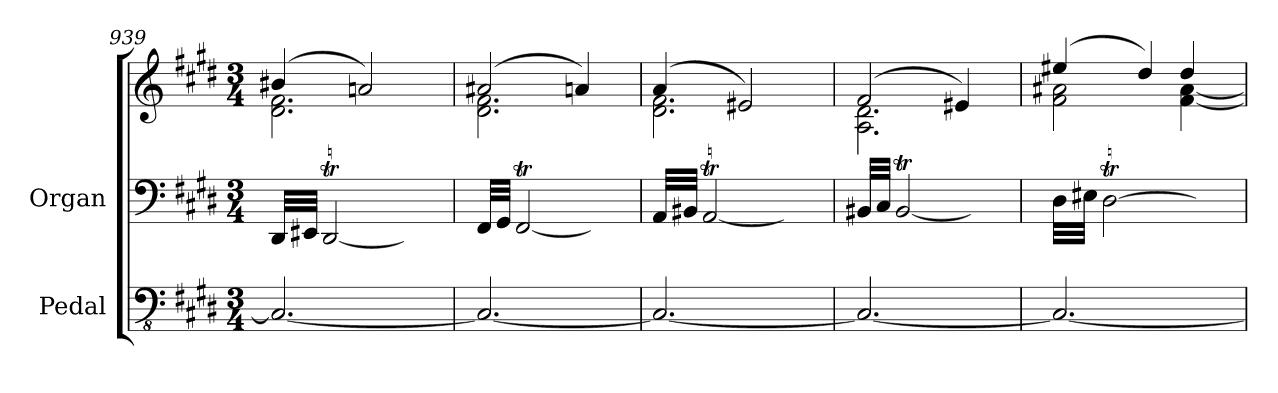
**kern	**kern	**kern
*part2	*part1	*part1
*staff3	*staff2	*staff1
*I"Pedal	*I"Organ	*
*clefFv4	*clefF4	*clefG2
*k[f#c#g#d#]	*k[f#c#g#d#]	*k[f#c#g#d#]
*M3/4	*M3/4	*M3/4
=939	=939	=939
*	*	*^
2.CC#/_	32DD#!/LLL	(>4b#X/	2.d#\ 2.f#\
.	32EE#X!/JJJ	.	.
!	!LO:N:head=open	!	!
.	[2DD#t/	.	.
.	.	2an/)	.
.	8DD#/Lyy_	.	.
.	16DD#/Jkyy]	.	.
!!LO:PB:g=z	!!
=940	=940	=940	=940
2.CC#/_	32FF#!/LLL	(>2a#X/	2.d#\ 2.f#\
.	32GG#!/JJJ	.	.
!	!LO:N:head=open	!	!
.	[2FF#T/	.	.
.	.	4an/)	.
.	8FF#/Lyy_	.	.
.	16FF#/Jkyy]	.	.
=941	=941	=941	=941
2.CC#/_	32AA!/LLL	(>4a/	2.d#\ 2.f#\
.	32BB#X!/JJJ	.	.
!	!LO:N:head=open	!	!
.	[2AAT/	.	.
.	.	2e#X/)	.
.	8AA/Lyy_	.	.
.	16AA/Jkyy]	.	.
=942	=942	=942	=942
2.CC#/_	32BB#X!/LLL	(>2f#/	2.A\ 2.d#\
.	32C#!/JJJ	.	.
!	!LO:N:head=open	!	!
.	[2BB#t/	.	.
.	.	4e#X/)	.
.	8BB#/Lyy_	.	.
.	16BB#/Jkyy]	.	.
=943	=943	=943	=943
2.CC#/_	32D#!\LLL	(>4ee#X/	2f#\ 2a#X\
.	32E#X!\JJJ	.	.
!	!LO:N:head=open	!	!
.	[2D#t\	.	.
.	.	4dd#/)	.
.	.	4dd#/	[4f#\ [4a#\
.	8D#\Lyy_	.	.
.	16D#\Jkyy]	.	.
*	*	*v	*v
=	=	=
*-	*-	*-
